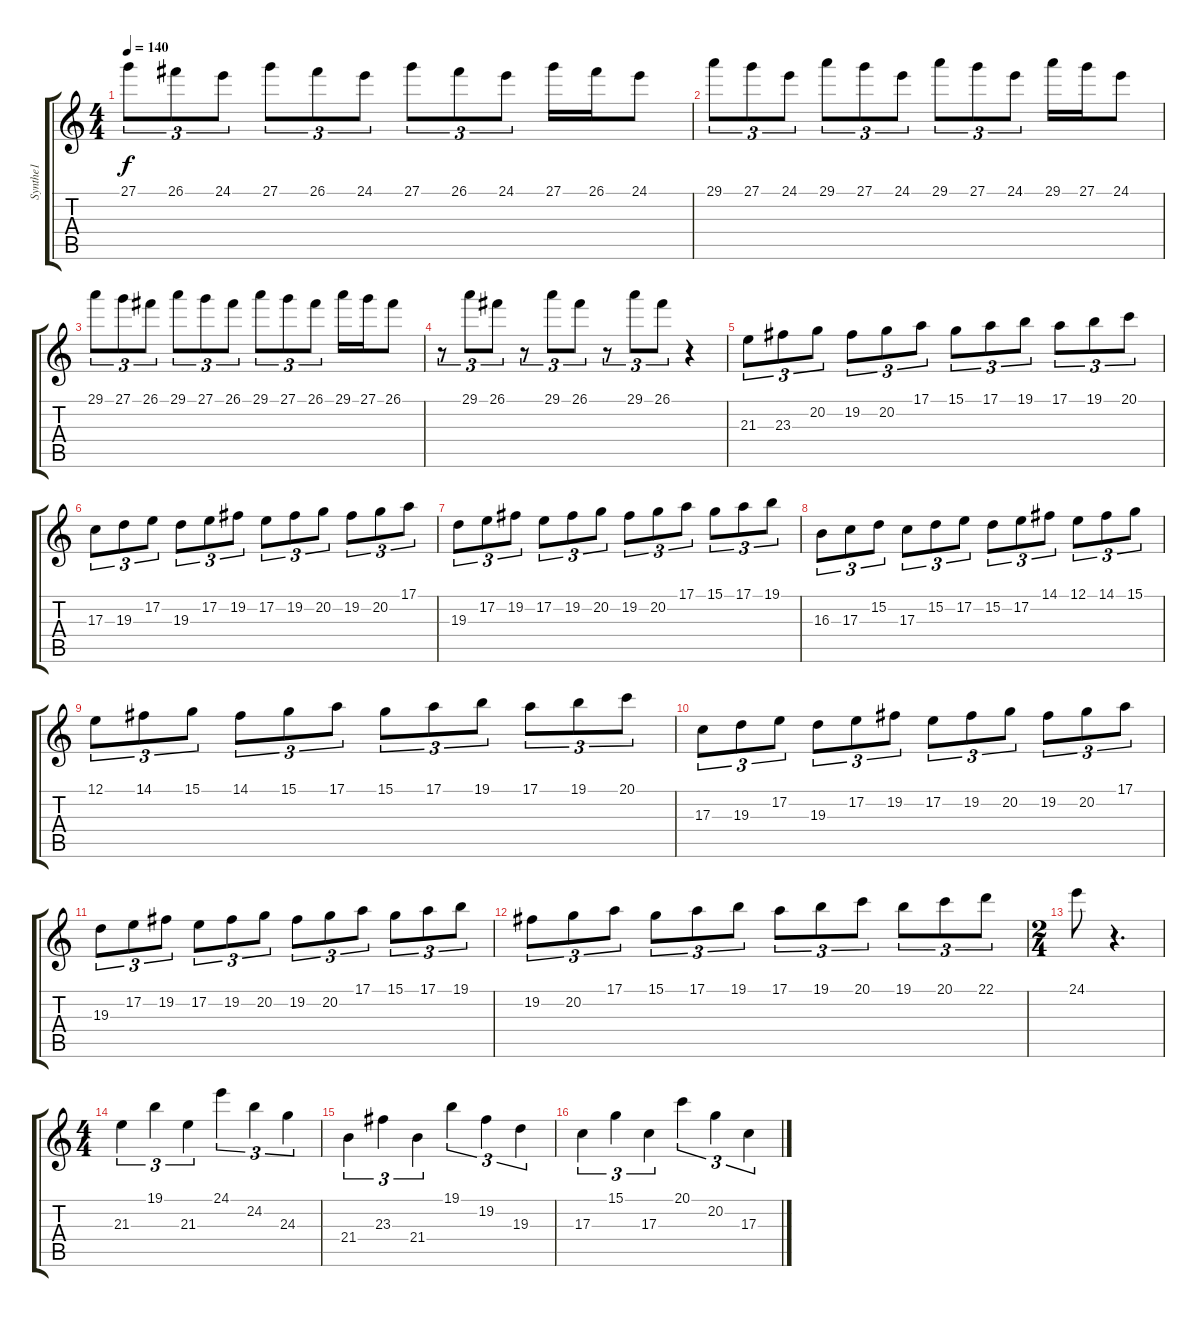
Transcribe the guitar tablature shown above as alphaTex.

\track ("Synthe1" "Synthe1") {instrument stringensemble1}
\staff {score tabs}
\tuning (E4 B3 G3 D3 A2 E2) {hide}
\ts (4 4)
\tempo 140
\clef g2
\ks c
27.1.8{tu (3 2) dy f} 26.1.8{tu (3 2)} 24.1.8{tu (3 2)} 27.1.8{tu (3 2)} 26.1.8{tu (3 2)} 24.1.8{tu (3 2)} 27.1.8{tu (3 2)} 26.1.8{tu (3 2)} 24.1.8{tu (3 2)} 27.1.16 26.1.16 24.1.8 |
29.1.8{tu (3 2)} 27.1.8{tu (3 2)} 24.1.8{tu (3 2)} 29.1.8{tu (3 2)} 27.1.8{tu (3 2)} 24.1.8{tu (3 2)} 29.1.8{tu (3 2)} 27.1.8{tu (3 2)} 24.1.8{tu (3 2)} 29.1.16 27.1.16 24.1.8 |
29.1.8{tu (3 2)} 27.1.8{tu (3 2)} 26.1.8{tu (3 2)} 29.1.8{tu (3 2)} 27.1.8{tu (3 2)} 26.1.8{tu (3 2)} 29.1.8{tu (3 2)} 27.1.8{tu (3 2)} 26.1.8{tu (3 2)} 29.1.16 27.1.16 26.1.8 |
r.8{tu (3 2)} 29.1.8{tu (3 2)} 26.1.8{tu (3 2)} r.8{tu (3 2)} 29.1.8{tu (3 2)} 26.1.8{tu (3 2)} r.8{tu (3 2)} 29.1.8{tu (3 2)} 26.1.8{tu (3 2)} r.4 |
21.3.8{tu (3 2)} 23.3.8{tu (3 2)} 20.2.8{tu (3 2)} 19.2.8{tu (3 2)} 20.2.8{tu (3 2)} 17.1.8{tu (3 2)} 15.1.8{tu (3 2)} 17.1.8{tu (3 2)} 19.1.8{tu (3 2)} 17.1.8{tu (3 2)} 19.1.8{tu (3 2)} 20.1.8{tu (3 2)} |
17.3.8{tu (3 2)} 19.3.8{tu (3 2)} 17.2.8{tu (3 2)} 19.3.8{tu (3 2)} 17.2.8{tu (3 2)} 19.2.8{tu (3 2)} 17.2.8{tu (3 2)} 19.2.8{tu (3 2)} 20.2.8{tu (3 2)} 19.2.8{tu (3 2)} 20.2.8{tu (3 2)} 17.1.8{tu (3 2)} |
19.3.8{tu (3 2)} 17.2.8{tu (3 2)} 19.2.8{tu (3 2)} 17.2.8{tu (3 2)} 19.2.8{tu (3 2)} 20.2.8{tu (3 2)} 19.2.8{tu (3 2)} 20.2.8{tu (3 2)} 17.1.8{tu (3 2)} 15.1.8{tu (3 2)} 17.1.8{tu (3 2)} 19.1.8{tu (3 2)} |
16.3.8{tu (3 2)} 17.3.8{tu (3 2)} 15.2.8{tu (3 2)} 17.3.8{tu (3 2)} 15.2.8{tu (3 2)} 17.2.8{tu (3 2)} 15.2.8{tu (3 2)} 17.2.8{tu (3 2)} 14.1.8{tu (3 2)} 12.1.8{tu (3 2)} 14.1.8{tu (3 2)} 15.1.8{tu (3 2)} |
12.1.8{tu (3 2)} 14.1.8{tu (3 2)} 15.1.8{tu (3 2)} 14.1.8{tu (3 2)} 15.1.8{tu (3 2)} 17.1.8{tu (3 2)} 15.1.8{tu (3 2)} 17.1.8{tu (3 2)} 19.1.8{tu (3 2)} 17.1.8{tu (3 2)} 19.1.8{tu (3 2)} 20.1.8{tu (3 2)} |
17.3.8{tu (3 2)} 19.3.8{tu (3 2)} 17.2.8{tu (3 2)} 19.3.8{tu (3 2)} 17.2.8{tu (3 2)} 19.2.8{tu (3 2)} 17.2.8{tu (3 2)} 19.2.8{tu (3 2)} 20.2.8{tu (3 2)} 19.2.8{tu (3 2)} 20.2.8{tu (3 2)} 17.1.8{tu (3 2)} |
19.3.8{tu (3 2)} 17.2.8{tu (3 2)} 19.2.8{tu (3 2)} 17.2.8{tu (3 2)} 19.2.8{tu (3 2)} 20.2.8{tu (3 2)} 19.2.8{tu (3 2)} 20.2.8{tu (3 2)} 17.1.8{tu (3 2)} 15.1.8{tu (3 2)} 17.1.8{tu (3 2)} 19.1.8{tu (3 2)} |
19.2.8{tu (3 2)} 20.2.8{tu (3 2)} 17.1.8{tu (3 2)} 15.1.8{tu (3 2)} 17.1.8{tu (3 2)} 19.1.8{tu (3 2)} 17.1.8{tu (3 2)} 19.1.8{tu (3 2)} 20.1.8{tu (3 2)} 19.1.8{tu (3 2)} 20.1.8{tu (3 2)} 22.1.8{tu (3 2)} |
\ts (2 4)
24.1.8 r.4{d} |
\ts (4 4)
21.3.4{tu (3 2)} 19.1.4{tu (3 2)} 21.3.4{tu (3 2)} 24.1.4{tu (3 2)} 24.2.4{tu (3 2)} 24.3.4{tu (3 2)} |
21.4.4{tu (3 2)} 23.3.4{tu (3 2)} 21.4.4{tu (3 2)} 19.1.4{tu (3 2)} 19.2.4{tu (3 2)} 19.3.4{tu (3 2)} |
17.3.4{tu (3 2)} 15.1.4{tu (3 2)} 17.3.4{tu (3 2)} 20.1.4{tu (3 2)} 20.2.4{tu (3 2)} 17.3.4{tu (3 2)}
